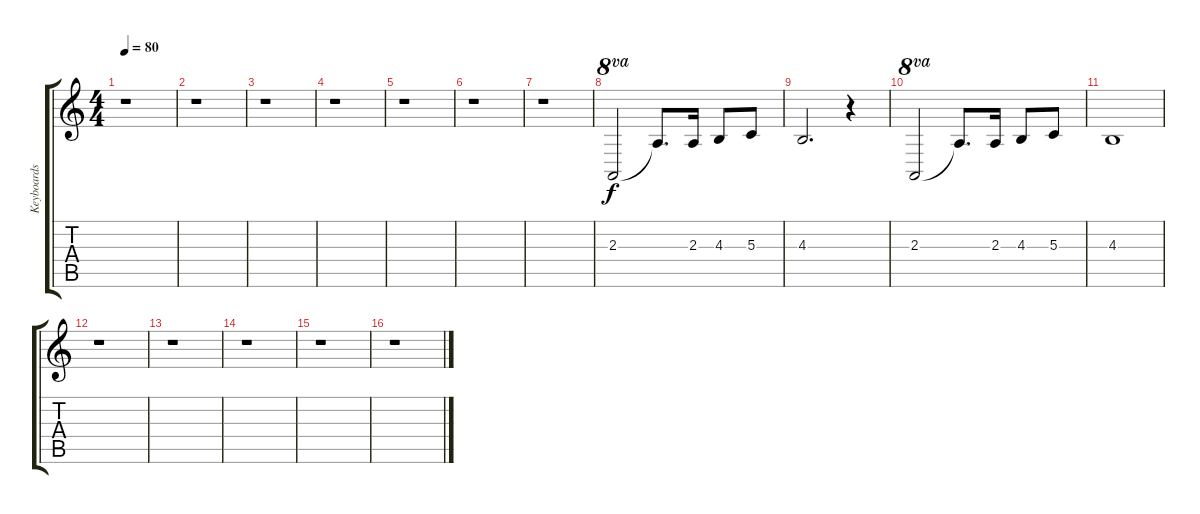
\track ("Keyboards" "Keyboards") {instrument harmonica}
\staff {score tabs}
\tuning (E4 B3 G3 D3 A2 E2) {hide}
\ts (4 4)
\tempo 80
\clef g2
\ks c
r.1{dy f} |
r.1 |
r.1 |
r.1 |
r.1 |
r.1 |
r.1 |
2.3.2{ot 8va} 2.3{t}.8{d} 2.3.16 4.3.8 5.3.8 |
4.3.2{d} r.4 |
2.3.2{ot 8va} 2.3{t}.8{d} 2.3.16 4.3.8 5.3.8 |
4.3.1 |
r.1 |
r.1 |
r.1 |
r.1 |
r.1
